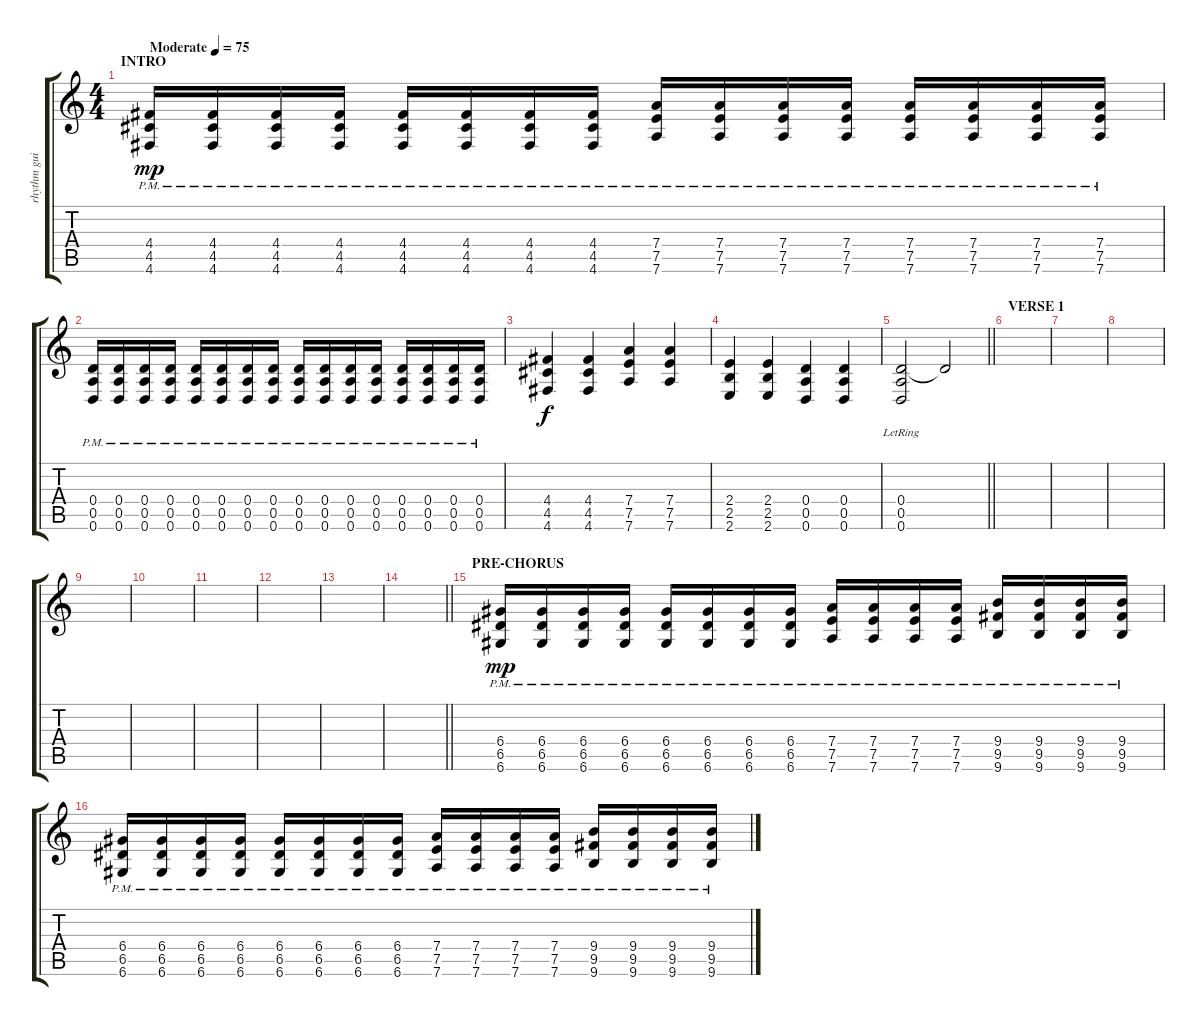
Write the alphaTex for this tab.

\track ("rhythm guitar" "rhythm gui") {instrument overdrivenguitar}
\staff {score tabs}
\tuning (E4 B3 G3 D3 A2 D2) {hide}
\ts (4 4)
\section ("" "INTRO")
\tempo (75 "Moderate")
\clef g2
\ks c
(4.4{pm} 4.5{pm} 4.6{pm}).16{dy mp instrument overdrivenguitar} (4.4{pm} 4.5{pm} 4.6{pm}).16 (4.4{pm} 4.5{pm} 4.6{pm}).16 (4.4{pm} 4.5{pm} 4.6{pm}).16 (4.4{pm} 4.5{pm} 4.6{pm}).16 (4.4{pm} 4.5{pm} 4.6{pm}).16 (4.4{pm} 4.5{pm} 4.6{pm}).16 (4.4{pm} 4.5{pm} 4.6{pm}).16 (7.4{pm} 7.5{pm} 7.6{pm}).16 (7.4{pm} 7.5{pm} 7.6{pm}).16 (7.4{pm} 7.5{pm} 7.6{pm}).16 (7.4{pm} 7.5{pm} 7.6{pm}).16 (7.4{pm} 7.5{pm} 7.6{pm}).16 (7.4{pm} 7.5{pm} 7.6{pm}).16 (7.4{pm} 7.5{pm} 7.6{pm}).16 (7.4{pm} 7.5{pm} 7.6{pm}).16 |
(0.4{pm} 0.5{pm} 0.6{pm}).16 (0.4{pm} 0.5{pm} 0.6{pm}).16 (0.4{pm} 0.5{pm} 0.6{pm}).16 (0.4{pm} 0.5{pm} 0.6{pm}).16 (0.4{pm} 0.5{pm} 0.6{pm}).16 (0.4{pm} 0.5{pm} 0.6{pm}).16 (0.4{pm} 0.5{pm} 0.6{pm}).16 (0.4{pm} 0.5{pm} 0.6{pm}).16 (0.4{pm} 0.5{pm} 0.6{pm}).16 (0.4{pm} 0.5{pm} 0.6{pm}).16 (0.4{pm} 0.5{pm} 0.6{pm}).16 (0.4{pm} 0.5{pm} 0.6{pm}).16 (0.4{pm} 0.5{pm} 0.6{pm}).16 (0.4{pm} 0.5{pm} 0.6{pm}).16 (0.4{pm} 0.5{pm} 0.6{pm}).16 (0.4{pm} 0.5{pm} 0.6{pm}).16 |
(4.4 4.5 4.6).4{dy f} (4.4 4.5 4.6).4 (7.4 7.5 7.6).4 (7.4 7.5 7.6).4 |
(2.4 2.5 2.6).4 (2.4 2.5 2.6).4 (0.4 0.5 0.6).4 (0.4 0.5 0.6).4 |
\barLineRight lightlight
(0.4{lr} 0.5{lr} 0.6{lr}).2 0.4{t}.2 |
\section ("" "VERSE 1")
|
|
|
|
|
|
|
|
\barLineRight lightlight
|
\section ("" "PRE-CHORUS")
(6.4{pm} 6.5{pm} 6.6{pm}).16{dy mp} (6.4{pm} 6.5{pm} 6.6{pm}).16 (6.4{pm} 6.5{pm} 6.6{pm}).16 (6.4{pm} 6.5{pm} 6.6{pm}).16 (6.4{pm} 6.5{pm} 6.6{pm}).16 (6.4{pm} 6.5{pm} 6.6{pm}).16 (6.4{pm} 6.5{pm} 6.6{pm}).16 (6.4{pm} 6.5{pm} 6.6{pm}).16 (7.4{pm} 7.5{pm} 7.6{pm}).16 (7.4{pm} 7.5{pm} 7.6{pm}).16 (7.4{pm} 7.5{pm} 7.6{pm}).16 (7.4{pm} 7.5{pm} 7.6{pm}).16 (9.4{pm} 9.5{pm} 9.6{pm}).16 (9.4{pm} 9.5{pm} 9.6{pm}).16 (9.4{pm} 9.5{pm} 9.6{pm}).16 (9.4{pm} 9.5{pm} 9.6{pm}).16 |
(6.4{pm} 6.5{pm} 6.6{pm}).16 (6.4{pm} 6.5{pm} 6.6{pm}).16 (6.4{pm} 6.5{pm} 6.6{pm}).16 (6.4{pm} 6.5{pm} 6.6{pm}).16 (6.4{pm} 6.5{pm} 6.6{pm}).16 (6.4{pm} 6.5{pm} 6.6{pm}).16 (6.4{pm} 6.5{pm} 6.6{pm}).16 (6.4{pm} 6.5{pm} 6.6{pm}).16 (7.4{pm} 7.5{pm} 7.6{pm}).16 (7.4{pm} 7.5{pm} 7.6{pm}).16 (7.4{pm} 7.5{pm} 7.6{pm}).16 (7.4{pm} 7.5{pm} 7.6{pm}).16 (9.4{pm} 9.5{pm} 9.6{pm}).16 (9.4{pm} 9.5{pm} 9.6{pm}).16 (9.4{pm} 9.5{pm} 9.6{pm}).16 (9.4{pm} 9.5{pm} 9.6{pm}).16
